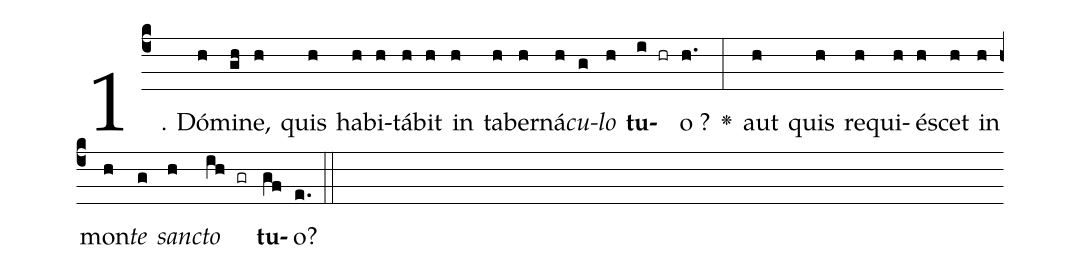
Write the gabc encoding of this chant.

%%
(c4)1.( ) Dó(h)mi(gh)ne,(h) quis(h) ha(h)bi(h)tá(h)bit(h) in(h) ta(h)ber(h)ná(h)<i>cu</i>(g)<i>lo</i>(h) <b>tu</b>(i hr)o ?(h.) <v>\greheightstar</v>(:) aut(h) quis(h) re(h)qui(h)é(h)scet(h) in(h) mon(h)<i>te</i>(g) <i>sanc</i>(h)<i>to</i>(ih gr) <b>tu</b>(gf)o?(e.) (::)
